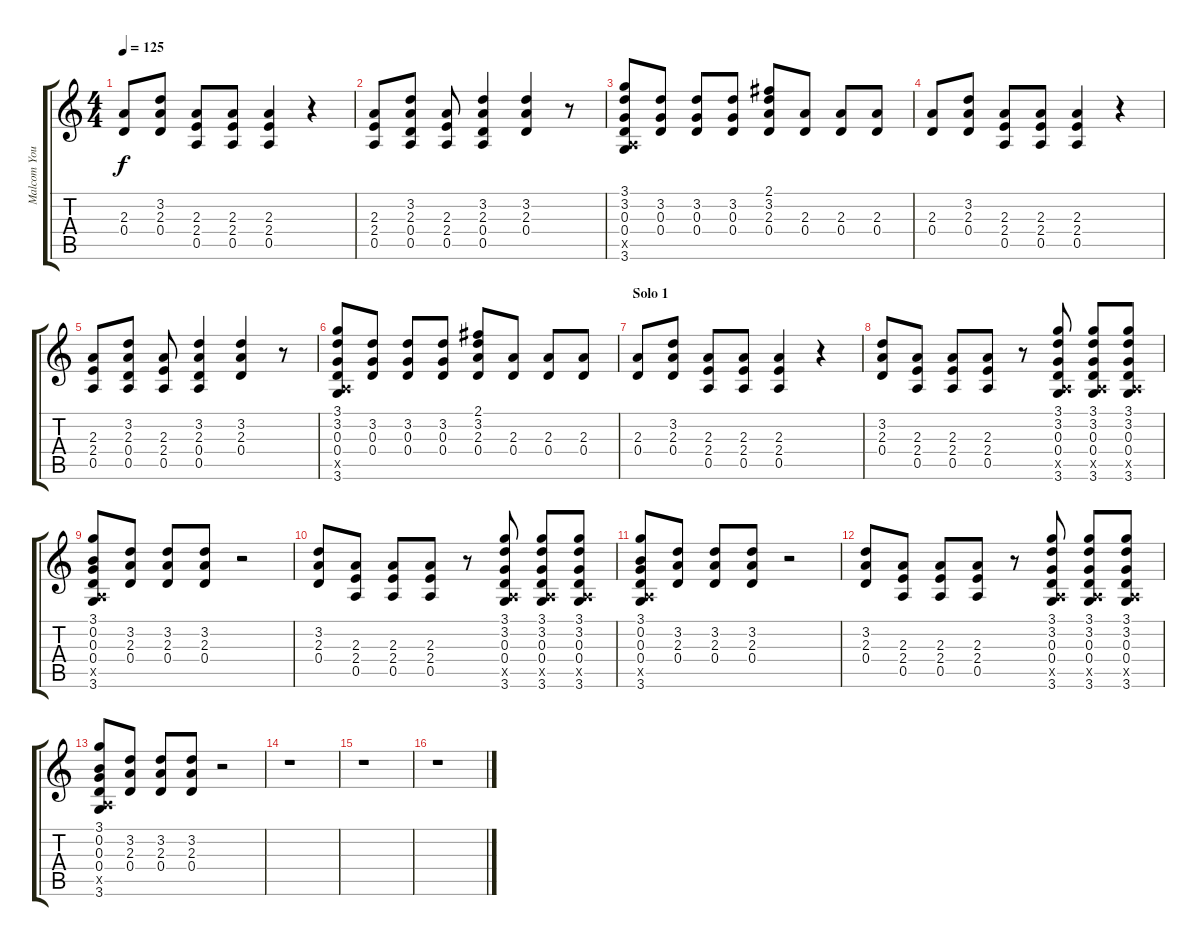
\track ("Malcom Young" "Malcom You") {instrument distortionguitar}
\staff {score tabs}
\tuning (E4 B3 G3 D3 A2 E2) {hide}
\ts (4 4)
\tempo 125
\clef g2
\ks c
(2.3 0.4).8{dy f} (3.2 2.3 0.4).8 (2.3 2.4 0.5).8 (2.3 2.4 0.5).8 (2.3 2.4 0.5).4 r.4 |
(2.3 2.4 0.5).8 (3.2 2.3 0.4 0.5).8 (2.3 2.4 0.5).8 (3.2 2.3 0.4 0.5).4 (3.2 2.3 0.4).4 r.8 |
(3.1 3.2 0.3 0.4 0.5{x} 3.6).8 (3.2 0.3 0.4).8 (3.2 0.3 0.4).8 (3.2 0.3 0.4).8 (2.1 3.2 2.3 0.4).8 (2.3 0.4).8 (2.3 0.4).8 (2.3 0.4).8 |
(2.3 0.4).8 (3.2 2.3 0.4).8 (2.3 2.4 0.5).8 (2.3 2.4 0.5).8 (2.3 2.4 0.5).4 r.4 |
(2.3 2.4 0.5).8 (3.2 2.3 0.4 0.5).8 (2.3 2.4 0.5).8 (3.2 2.3 0.4 0.5).4 (3.2 2.3 0.4).4 r.8 |
(3.1 3.2 0.3 0.4 0.5{x} 3.6).8 (3.2 0.3 0.4).8 (3.2 0.3 0.4).8 (3.2 0.3 0.4).8 (2.1 3.2 2.3 0.4).8 (2.3 0.4).8 (2.3 0.4).8 (2.3 0.4).8 |
\section ("" "Solo 1")
(2.3 0.4).8 (3.2 2.3 0.4).8 (2.3 2.4 0.5).8 (2.3 2.4 0.5).8 (2.3 2.4 0.5).4 r.4 |
(3.2 2.3 0.4).8 (2.3 2.4 0.5).8 (2.3 2.4 0.5).8 (2.3 2.4 0.5).8 r.8 (3.1 3.2 0.3 0.4 0.5{x} 3.6).8 (3.1 3.2 0.3 0.4 0.5{x} 3.6).8 (3.1 3.2 0.3 0.4 0.5{x} 3.6).8 |
(3.1 0.2 0.3 0.4 0.5{x} 3.6).8 (3.2 2.3 0.4).8 (3.2 2.3 0.4).8 (3.2 2.3 0.4).8 r.2 |
(3.2 2.3 0.4).8 (2.3 2.4 0.5).8 (2.3 2.4 0.5).8 (2.3 2.4 0.5).8 r.8 (3.1 3.2 0.3 0.4 0.5{x} 3.6).8 (3.1 3.2 0.3 0.4 0.5{x} 3.6).8 (3.1 3.2 0.3 0.4 0.5{x} 3.6).8 |
(3.1 0.2 0.3 0.4 0.5{x} 3.6).8 (3.2 2.3 0.4).8 (3.2 2.3 0.4).8 (3.2 2.3 0.4).8 r.2 |
(3.2 2.3 0.4).8 (2.3 2.4 0.5).8 (2.3 2.4 0.5).8 (2.3 2.4 0.5).8 r.8 (3.1 3.2 0.3 0.4 0.5{x} 3.6).8 (3.1 3.2 0.3 0.4 0.5{x} 3.6).8 (3.1 3.2 0.3 0.4 0.5{x} 3.6).8 |
(3.1 0.2 0.3 0.4 0.5{x} 3.6).8 (3.2 2.3 0.4).8 (3.2 2.3 0.4).8 (3.2 2.3 0.4).8 r.2 |
r.1 |
r.1 |
r.1
